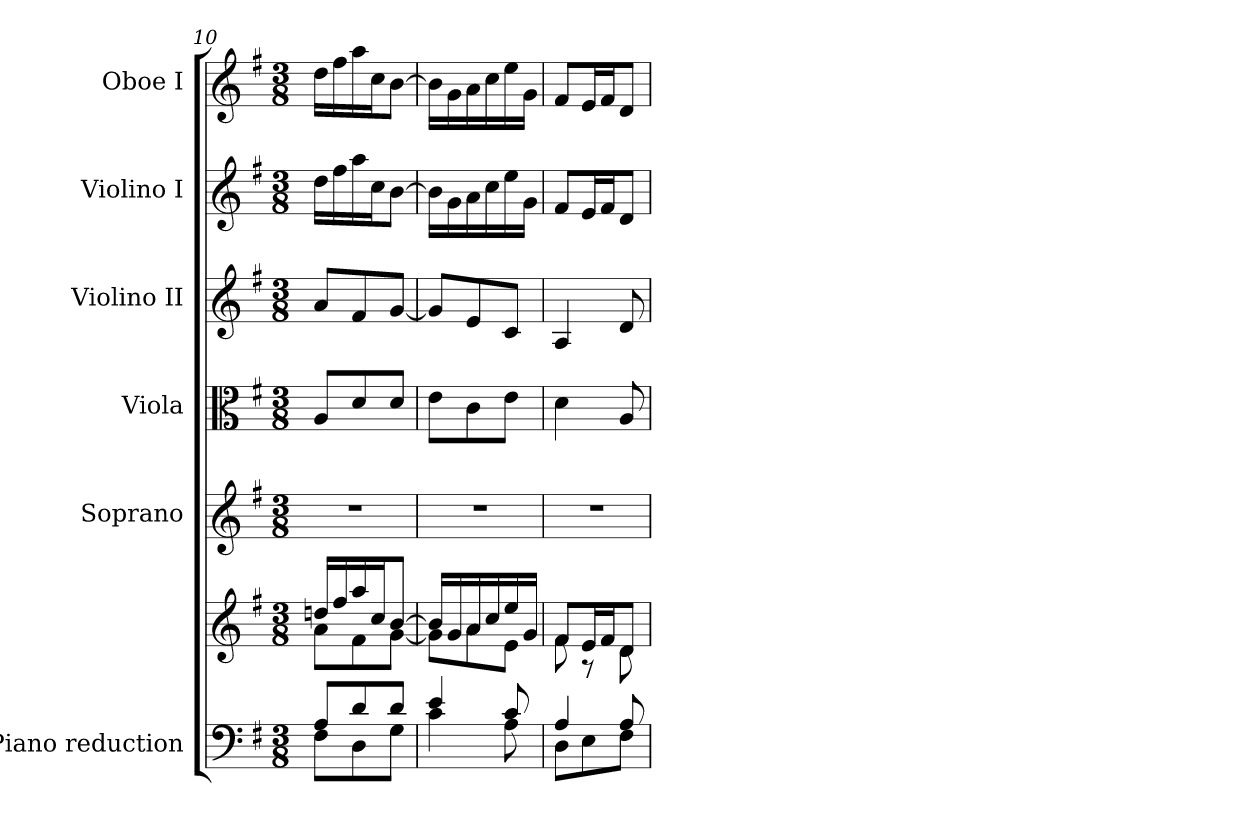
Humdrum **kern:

**kern	**kern	**kern	**kern	**kern	**kern	**kern
*part6	*part6	*part5	*part4	*part3	*part2	*part1
*staff7	*staff6	*staff5	*staff4	*staff3	*staff2	*staff1
*I"Piano reduction	*	*I"Soprano	*I"Viola	*I"Violino II	*I"Violino I	*I"Oboe I
*I'Pno	*	*	*I'Vla	*I'Vln	*I'Vln	*I'Ob
*clefF4	*clefG2	*clefG2	*clefC3	*clefG2	*clefG2	*clefG2
*k[f#]	*k[f#]	*k[f#]	*k[f#]	*k[f#]	*k[f#]	*k[f#]
*M3/8	*M3/8	*M3/8	*M3/8	*M3/8	*M3/8	*M3/8
=10	=10	=10	=10	=10	=10	=10
*^	*^	*	*	*	*	*
8A/L	8F#\L	16ddn/LL	8a\L	4.r	8A/L	8a/L	16dd\LL	16dd\LL
.	.	16ff#/	.	.	.	.	16ff#\	16ff#\
8d/	8D\	16aa/	8f#\	.	8d/	8f#/	16aa\	16aa\
.	.	16cc/J	.	.	.	.	16cc\J	16cc\J
8d/J	8G\J	[8b/J	[8g\J	.	8d/J	[8g/J	[8b\J	[8b\J
!!LO:LB:g=z
=11	=11	=11	=11	=11	=11	=11	=11	=11
4e/	4c\	16b/LL]	8g\L]	4.r	8e\L	8g/L]	16b\LL]	16b\LL]
.	.	16g/	.	.	.	.	16g\	16g\
.	.	16a/	8a\	.	8c\	8e/	16a\	16a\
.	.	16cc/	.	.	.	.	16cc\	16cc\
8c/	8A\	16ee/	8e\J	.	8e\J	8c/J	16ee\	16ee\
.	.	16g/JJ	.	.	.	.	16g\JJ	16g\JJ
=12	=12	=12	=12	=12	=12	=12	=12	=12
4A/	8D\L	8f#/L	8f#\	4.r	4d\	4A/	8f#/L	8f#/L
.	8E\	16e/L	8r	.	.	.	16e/L	16e/L
.	.	16f#/J	.	.	.	.	16f#/J	16f#/J
8A/	8F#\J	8d/J	8d\	.	8A/	8d/	8d/J	8d/J
*v	*v	*	*	*	*	*	*	*
*	*v	*v	*	*	*	*	*
=	=	=	=	=	=	=
*-	*-	*-	*-	*-	*-	*-
